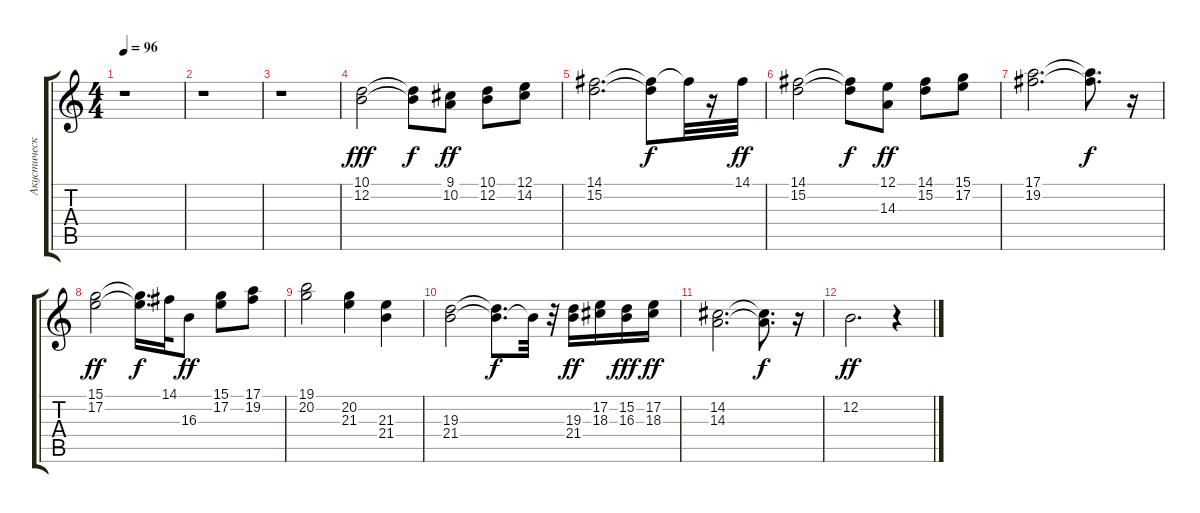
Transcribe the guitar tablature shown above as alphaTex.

\track ("Акустический Гранд Роял" "Акустическ") {instrument acousticgrandpiano}
\staff {score tabs}
\tuning (E4 B3 G3 D3 A2 E2) {hide}
\ts (4 4)
\tempo 96
\clef g2
\ks c
r.1{dy f} |
r.1 |
r.1 |
(10.1 12.2).2{dy fff} (10.1{t} 12.2{t}).8{dy f} (9.1 10.2).8{dy ff} (10.1 12.2).8 (12.1 14.2).8 |
(14.1 15.2).2{d} (14.1{t} 15.2{t}).8{dy f} 14.1{t}.32 r.16 14.1.32{dy ff} |
(14.1 15.2).2 (14.1{t} 15.2{t}).8{dy f} (12.1 14.3).8{dy ff} (14.1 15.2).8 (15.1 17.2).8 |
(17.1 19.2).2{d} (17.1{t} 19.2{t}).8{d dy f} r.16 |
(15.1 17.2).2{dy ff} (15.1{t} 17.2{t}).16{d dy f} 14.1.32 16.3.8{dy ff} (15.1 17.2).8 (17.1 19.2).8 |
(19.1 20.2).2 (20.2 21.3).4 (21.3 21.4).4 |
(19.3 21.4).2 (19.3{t} 21.4{t}).8{d dy f} 21.4{t}.32 r.32 (19.3 21.4).16{dy ff} (17.2 18.3).16 (15.2 16.3).16{dy fff} (17.2 18.3).16{dy ff} |
(14.2 14.3).2{d} (14.2{t} 14.3{t}).8{d dy f} r.16 |
12.2.2{d dy ff} r.4
